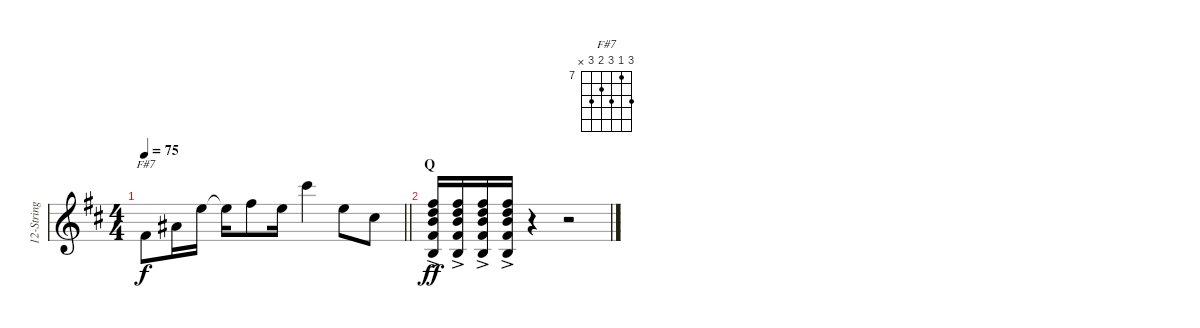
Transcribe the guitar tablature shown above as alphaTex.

\track ("12-String Guitar" "12-String ") {instrument acousticguitarsteel}
\staff {score}
\tuning (E4 B3 G3 D3 A2 E2) {hide}
\chord ("F#7" 9 7 9 8 9 x) {firstfret 7}
\ts (4 4)
\tempo 75
\clef g2
\barLineRight lightlight
\ks d
9.5.8{ch "F#7" dy f} 8.4.16 9.3.16 9.3{t}.16 7.2.8 9.3.16 9.1.4 9.3.8 11.4.8 |
\section ("" "Q")
(2.1 3.2{ac} 4.3 4.4 2.5).16{bd 30 dy ff} (2.1 3.2{ac} 4.3 4.4 2.5).16{bu 30} (2.1 3.2{ac} 4.3 4.4 2.5).16{bd 30} (2.1 3.2{ac} 4.3 4.4 2.5).16{bd 30} r.4 r.2
